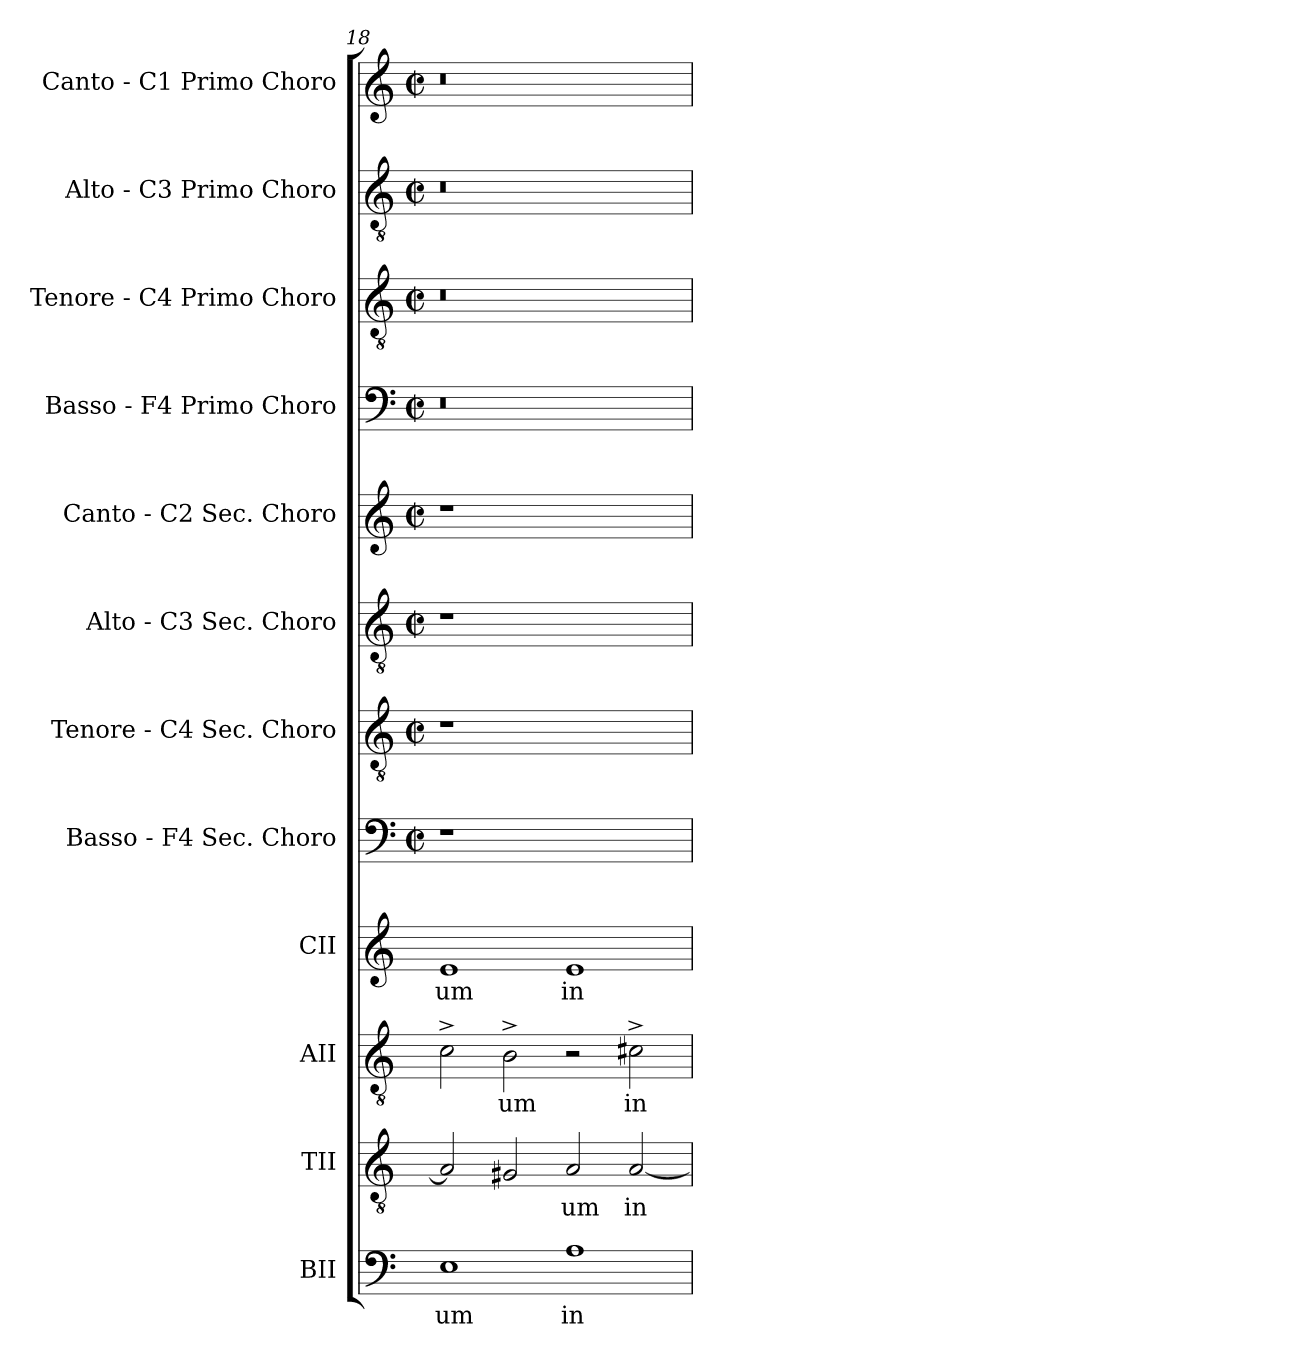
**kern	**text	**kern	**text	**kern	**text	**kern	**text	**kern	**kern	**kern	**kern	**kern	**kern	**kern	**kern
*part12	*part12	*part11	*part11	*part10	*part10	*part9	*part9	*part8	*part7	*part6	*part5	*part4	*part3	*part2	*part1
*staff12	*staff12	*staff11	*staff11	*staff10	*staff10	*staff9	*staff9	*staff8	*staff7	*staff6	*staff5	*staff4	*staff3	*staff2	*staff1
*I"BII	*	*I"TII	*	*I"AII	*	*I"CII	*	*I"Basso - F4  Sec. Choro	*I"Tenore - C4  Sec. Choro	*I"Alto - C3  Sec. Choro	*I"Canto - C2  Sec. Choro	*I"Basso - F4  Primo Choro	*I"Tenore - C4  Primo Choro	*I"Alto - C3  Primo Choro	*I"Canto - C1  Primo Choro
*I'BII	*	*I'TII	*	*I'AII	*	*I'CII	*	*I'Ch	*I'Ch	*I'Ch	*I'Ch	*I'BI	*I'TI	*I'AI	*I'CI
*clefF4	*	*clefGv2	*	*clefGv2	*	*clefG2	*	*clefF4	*clefGv2	*clefGv2	*clefG2	*clefF4	*clefGv2	*clefGv2	*clefG2
*	*	*	*	*	*	*	*	*M2/2	*M2/2	*M2/2	*M2/2	*M2/2	*M2/2	*M2/2	*M2/2
*	*	*	*	*	*	*	*	*met(c|)	*met(c|)	*met(c|)	*met(c|)	*met(c|)	*met(c|)	*met(c|)	*met(c|)
=18	=18	=18	=18	=18	=18	=18	=18	=18	=18	=18	=18	=18	=18	=18	=18
!	!LO:LY:b:cj	!	!	!	!	!	!LO:LY:b:cj	!	!	!	!	!	!	!	!
1E	-um	2A/]	.	2c^<\	.	1e	-um	1r	1r	1r	1r	0r	0r	0r	0r
!	!	!	!	!	!LO:LY:b:cj	!	!	!	!	!	!	!	!	!	!
.	.	2G#X/	.	2B^<\	-um	.	.	.	.	.	.	.	.	.	.
!	!LO:LY:b:cj	!	!LO:LY:b:cj	!	!	!	!LO:LY:b:cj	!	!	!	!	!	!	!	!
1A	in	2A/	-um	2r	.	1e	in	1ryy	1ryy	1ryy	1ryy	.	.	.	.
!	!	!	!LO:LY:b:cj	!	!LO:LY:b:cj	!	!	!	!	!	!	!	!	!	!
.	.	[>2A/	in	2c#X^<\	in	.	.	.	.	.	.	.	.	.	.
=	=	=	=	=	=	=	=	=	=	=	=	=	=	=	=
*-	*-	*-	*-	*-	*-	*-	*-	*-	*-	*-	*-	*-	*-	*-	*-
